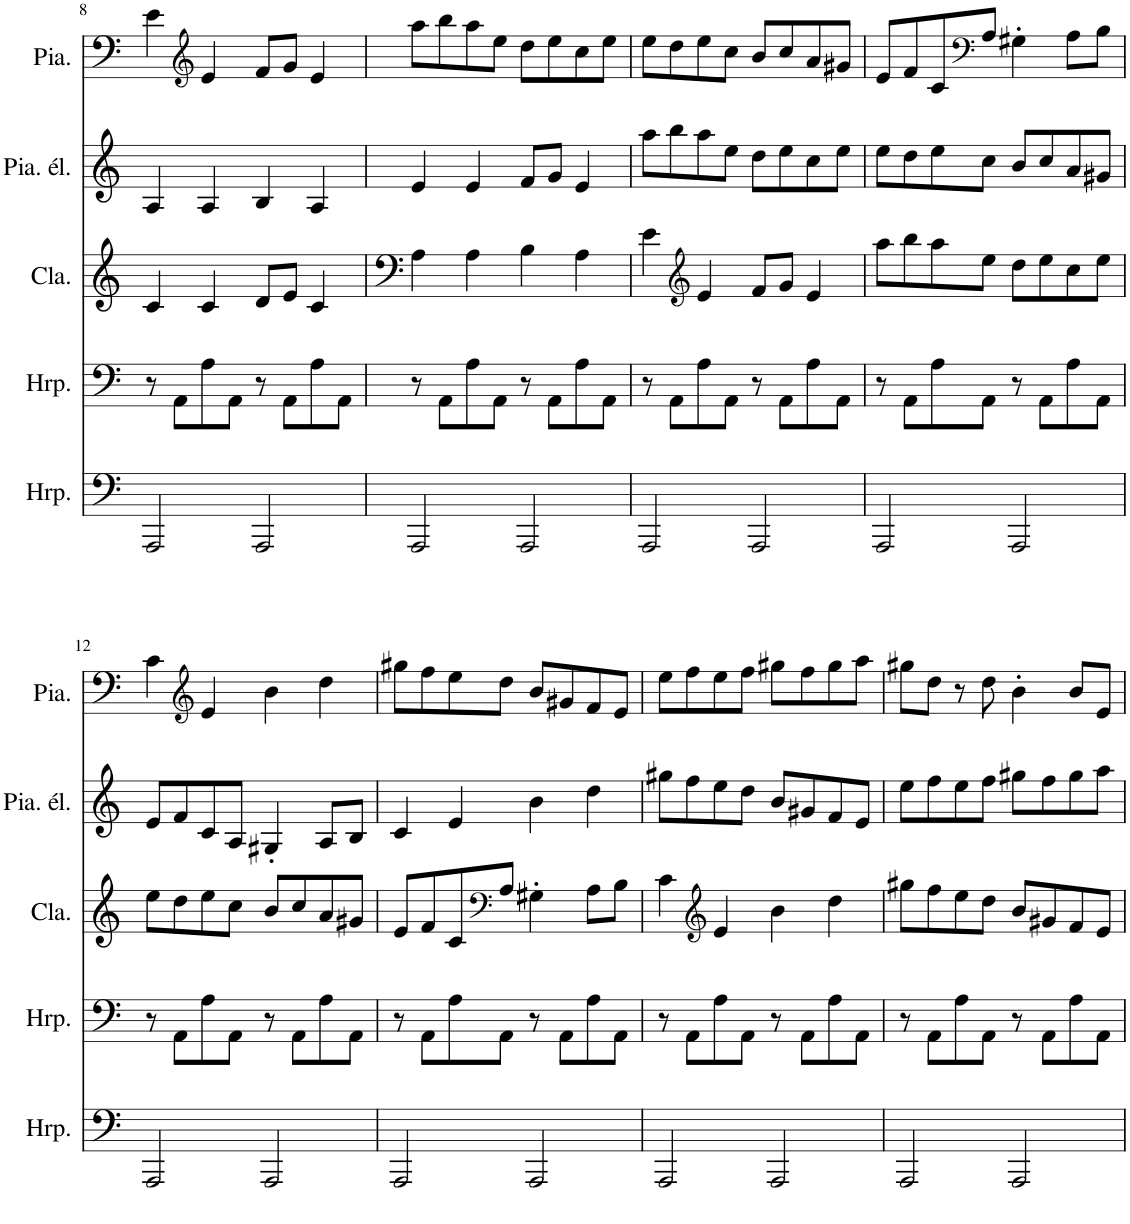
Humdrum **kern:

**kern	**kern	**kern	**kern	**kern
*part5	*part4	*part3	*part2	*part1
*staff5	*staff4	*staff3	*staff2	*staff1
*I"Harpe	*I"Harpe	*I"Clavecin	*I"Piano électrique	*I"Piano, Clair Obscure
*I'Hrp.	*I'Hrp.	*I'Cla.	*I'Pia. él.	*I'Pia.
!!LO:PB:g=z
*clefF4	*clefF4	*clefG2	*clefG2	*clefG2
*k[]	*k[]	*k[]	*k[]	*k[]
*M4/4	*M4/4	*M4/4	*M4/4	*M4/4
=8	=8	=8	=8	=8
2AAA/	8r	4c/	4A/	4e\
.	8AA\L	.	.	.
*	*	*	*	*clefG2
.	8A\	4c/	4A/	4e/
.	8AA\J	.	.	.
2AAA/	8r	8d/L	4B/	8f/L
.	8AA\L	8e/J	.	8g/J
.	8A\	4c/	4A/	4e/
.	8AA\J	.	.	.
=9	=9	=9	=9	=9
2AAA/	8r	4A\	4e/	8aa\L
.	8AA\L	.	.	8bb\
.	8A\	4A\	4e/	8aa\
.	8AA\J	.	.	8ee\J
2AAA/	8r	4B\	8f/L	8dd\L
.	8AA\L	.	8g/J	8ee\
.	8A\	4A\	4e/	8cc\
.	8AA\J	.	.	8ee\J
=10	=10	=10	=10	=10
2AAA/	8r	4e\	8aa\L	8ee\L
.	8AA\L	.	8bb\	8dd\
*	*	*clefG2	*	*
.	8A\	4e/	8aa\	8ee\
.	8AA\J	.	8ee\J	8cc\J
2AAA/	8r	8f/L	8dd\L	8b/L
.	8AA\L	8g/J	8ee\	8cc/
.	8A\	4e/	8cc\	8a/
.	8AA\J	.	8ee\J	8g#X/J
=11	=11	=11	=11	=11
2AAA/	8r	8aa\L	8ee\L	8e/L
.	8AA\L	8bb\	8dd\	8f/
.	8A\	8aa\	8ee\	8c/
*	*	*	*	*clefF4
.	8AA\J	8ee\J	8cc\J	8A/J
2AAA/	8r	8dd\L	8b/L	4G#X'\
.	8AA\L	8ee\	8cc/	.
.	8A\	8cc\	8a/	8A\L
.	8AA\J	8ee\J	8g#X/J	8B\J
!!LO:LB:g=z
=12	=12	=12	=12	=12
2AAA/	8r	8ee\L	8e/L	4c\
.	8AA\L	8dd\	8f/	.
*	*	*	*	*clefG2
.	8A\	8ee\	8c/	4e/
.	8AA\J	8cc\J	8A/J	.
2AAA/	8r	8b/L	4G#X'/	4b\
.	8AA\L	8cc/	.	.
.	8A\	8a/	8A/L	4dd\
.	8AA\J	8g#X/J	8B/J	.
=13	=13	=13	=13	=13
2AAA/	8r	8e/L	4c/	8gg#X\L
.	8AA\L	8f/	.	8ff\
.	8A\	8c/	4e/	8ee\
*	*	*clefF4	*	*
.	8AA\J	8A/J	.	8dd\J
2AAA/	8r	4G#X'\	4b\	8b/L
.	8AA\L	.	.	8g#X/
.	8A\	8A\L	4dd\	8f/
.	8AA\J	8B\J	.	8e/J
=14	=14	=14	=14	=14
2AAA/	8r	4c\	8gg#X\L	8ee\L
.	8AA\L	.	8ff\	8ff\
*	*	*clefG2	*	*
.	8A\	4e/	8ee\	8ee\
.	8AA\J	.	8dd\J	8ff\J
2AAA/	8r	4b\	8b/L	8gg#X\L
.	8AA\L	.	8g#X/	8ff\
.	8A\	4dd\	8f/	8gg#\
.	8AA\J	.	8e/J	8aa\J
=15	=15	=15	=15	=15
2AAA/	8r	8gg#X\L	8ee\L	8gg#X\L
.	8AA\L	8ff\	8ff\	8dd\J
.	8A\	8ee\	8ee\	8r
.	8AA\J	8dd\J	8ff\J	8dd\
2AAA/	8r	8b/L	8gg#X\L	4b'\
.	8AA\L	8g#X/	8ff\	.
.	8A\	8f/	8gg#\	8b/L
.	8AA\J	8e/J	8aa\J	8e/J
=	=	=	=	=
*-	*-	*-	*-	*-
